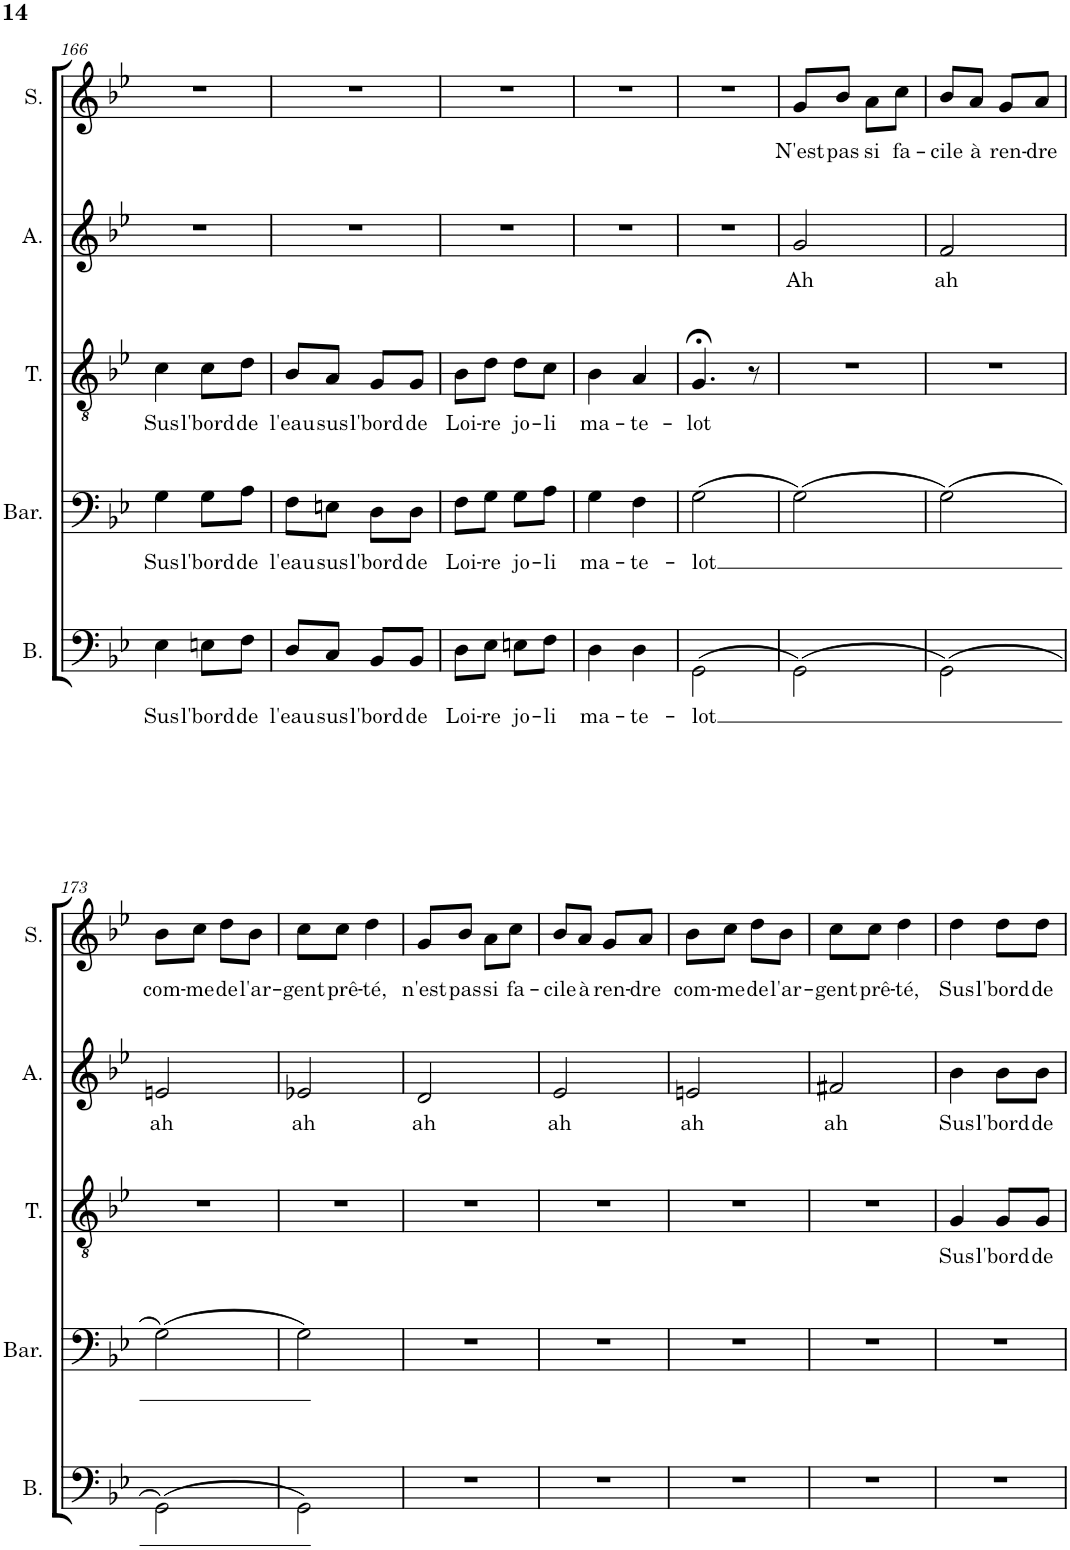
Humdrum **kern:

**kern	**text	**kern	**text	**kern	**text	**kern	**text	**kern	**text
*part5	*part5	*part4	*part4	*part3	*part3	*part2	*part2	*part1	*part1
*staff5	*staff5	*staff4	*staff4	*staff3	*staff3	*staff2	*staff2	*staff1	*staff1
*I"Basse	*	*I"Baryton	*	*I"Tenor	*	*I"Alto	*	*I"Soprano	*
*I'B.	*	*I'Bar.	*	*I'T.	*	*I'A.	*	*I'S.	*
!!LO:PB:g=z
*clefF4	*	*clefF4	*	*clefGv2	*	*clefG2	*	*clefG2	*
*k[b-e-]	*	*k[b-e-]	*	*k[b-e-]	*	*k[b-e-]	*	*k[b-e-]	*
*M2/4	*	*M2/4	*	*M2/4	*	*M2/4	*	*M2/4	*
=166	=166	=166	=166	=166	=166	=166	=166	=166	=166
!	!LO:LY:b	!	!LO:LY:b	!	!LO:LY:b	!	!	!	!
4E-\	Sus	4G\	Sus	4c\	Sus	2r	.	2r	.
!	!LO:LY:b	!	!LO:LY:b	!	!LO:LY:b	!	!	!	!
8En\L	l'bord	8G\L	l'bord	8c\L	l'bord	.	.	.	.
!	!LO:LY:b	!	!LO:LY:b	!	!LO:LY:b	!	!	!	!
8F\J	de	8A\J	de	8d\J	de	.	.	.	.
=167	=167	=167	=167	=167	=167	=167	=167	=167	=167
!	!LO:LY:b	!	!LO:LY:b	!	!LO:LY:b	!	!	!	!
8D/L	l'eau	8F\L	l'eau	8B-/L	l'eau	2r	.	2r	.
!	!LO:LY:b	!	!LO:LY:b	!	!LO:LY:b	!	!	!	!
8C/J	sus	8En\J	sus	8A/J	sus	.	.	.	.
!	!LO:LY:b	!	!LO:LY:b	!	!LO:LY:b	!	!	!	!
8BB-/L	l'bord	8D\L	l'bord	8G/L	l'bord	.	.	.	.
!	!LO:LY:b	!	!LO:LY:b	!	!LO:LY:b	!	!	!	!
8BB-/J	de	8D\J	de	8G/J	de	.	.	.	.
=168	=168	=168	=168	=168	=168	=168	=168	=168	=168
!	!LO:LY:b	!	!LO:LY:b	!	!LO:LY:b	!	!	!	!
8D\L	Loi-	8F\L	Loi-	8B-\L	Loi-	2r	.	2r	.
!	!LO:LY:b	!	!LO:LY:b	!	!LO:LY:b	!	!	!	!
8E-\J	-re	8G\J	-re	8d\J	-re	.	.	.	.
!	!LO:LY:b	!	!LO:LY:b	!	!LO:LY:b	!	!	!	!
8En\L	jo-	8G\L	jo-	8d\L	jo-	.	.	.	.
!	!LO:LY:b	!	!LO:LY:b	!	!LO:LY:b	!	!	!	!
8F\J	-li	8A\J	-li	8c\J	-li	.	.	.	.
=169	=169	=169	=169	=169	=169	=169	=169	=169	=169
!	!LO:LY:b	!	!LO:LY:b	!	!LO:LY:b	!	!	!	!
4D\	ma-	4G\	ma-	4B-\	ma-	2r	.	2r	.
!	!LO:LY:b	!	!LO:LY:b	!	!LO:LY:b	!	!	!	!
4D\	-te-	4F\	-te-	4A/	-te-	.	.	.	.
=170	=170	=170	=170	=170	=170	=170	=170	=170	=170
!	!LO:LY:b	!	!LO:LY:b	!	!LO:LY:b	!	!	!	!
(2GG\	-lot	(2G\	-lot	4.G;</	-lot	2r	.	2r	.
.	.	.	.	8r	.	.	.	.	.
=171	=171	=171	=171	=171	=171	=171	=171	=171	=171
!	!	!	!	!	!	!	!LO:LY:b	!	!LO:LY:b
(2GG\)	.	(2G\)	.	2r	.	2g/	Ah	8g/L	N'est
!	!	!	!	!	!	!	!	!	!LO:LY:b
.	.	.	.	.	.	.	.	8b-/J	pas
!	!	!	!	!	!	!	!	!	!LO:LY:b
.	.	.	.	.	.	.	.	8a\L	si
!	!	!	!	!	!	!	!	!	!LO:LY:b
.	.	.	.	.	.	.	.	8cc\J	fa-
=172	=172	=172	=172	=172	=172	=172	=172	=172	=172
!	!	!	!	!	!	!	!LO:LY:b	!	!LO:LY:b
(2GG\)	.	(2G\)	.	2r	.	2f/	ah	8b-/L	-cile
!	!	!	!	!	!	!	!	!	!LO:LY:b
.	.	.	.	.	.	.	.	8a/J	à
!	!	!	!	!	!	!	!	!	!LO:LY:b
.	.	.	.	.	.	.	.	8g/L	ren-
!	!	!	!	!	!	!	!	!	!LO:LY:b
.	.	.	.	.	.	.	.	8a/J	-dre
!!LO:LB:g=z
=173	=173	=173	=173	=173	=173	=173	=173	=173	=173
!	!	!	!	!	!	!	!LO:LY:b	!	!LO:LY:b
(2GG\)	.	(2G\)	.	2r	.	2en/	ah	8b-\L	com-
!	!	!	!	!	!	!	!	!	!LO:LY:b
.	.	.	.	.	.	.	.	8cc\J	-me
!	!	!	!	!	!	!	!	!	!LO:LY:b
.	.	.	.	.	.	.	.	8dd\L	de
!	!	!	!	!	!	!	!	!	!LO:LY:b
.	.	.	.	.	.	.	.	8b-\J	l'ar-
=174	=174	=174	=174	=174	=174	=174	=174	=174	=174
!	!	!	!	!	!	!	!LO:LY:b	!	!LO:LY:b
2GG\)	.	2G\)	.	2r	.	2e-X/	ah	8cc\L	-gent
!	!	!	!	!	!	!	!	!	!LO:LY:b
.	.	.	.	.	.	.	.	8cc\J	prê-
!	!	!	!	!	!	!	!	!	!LO:LY:b
.	.	.	.	.	.	.	.	4dd\	-té,
=175	=175	=175	=175	=175	=175	=175	=175	=175	=175
!	!	!	!	!	!	!	!LO:LY:b	!	!LO:LY:b
2r	.	2r	.	2r	.	2d/	ah	8g/L	n'est
!	!	!	!	!	!	!	!	!	!LO:LY:b
.	.	.	.	.	.	.	.	8b-/J	pas
!	!	!	!	!	!	!	!	!	!LO:LY:b
.	.	.	.	.	.	.	.	8a\L	si
!	!	!	!	!	!	!	!	!	!LO:LY:b
.	.	.	.	.	.	.	.	8cc\J	fa-
=176	=176	=176	=176	=176	=176	=176	=176	=176	=176
!	!	!	!	!	!	!	!LO:LY:b	!	!LO:LY:b
2r	.	2r	.	2r	.	2e-/	ah	8b-/L	-cile
!	!	!	!	!	!	!	!	!	!LO:LY:b
.	.	.	.	.	.	.	.	8a/J	à
!	!	!	!	!	!	!	!	!	!LO:LY:b
.	.	.	.	.	.	.	.	8g/L	ren-
!	!	!	!	!	!	!	!	!	!LO:LY:b
.	.	.	.	.	.	.	.	8a/J	-dre
=177	=177	=177	=177	=177	=177	=177	=177	=177	=177
!	!	!	!	!	!	!	!LO:LY:b	!	!LO:LY:b
2r	.	2r	.	2r	.	2en/	ah	8b-\L	com-
!	!	!	!	!	!	!	!	!	!LO:LY:b
.	.	.	.	.	.	.	.	8cc\J	-me
!	!	!	!	!	!	!	!	!	!LO:LY:b
.	.	.	.	.	.	.	.	8dd\L	de
!	!	!	!	!	!	!	!	!	!LO:LY:b
.	.	.	.	.	.	.	.	8b-\J	l'ar-
=178	=178	=178	=178	=178	=178	=178	=178	=178	=178
!	!	!	!	!	!	!	!LO:LY:b	!	!LO:LY:b
2r	.	2r	.	2r	.	2f#X/	ah	8cc\L	-gent
!	!	!	!	!	!	!	!	!	!LO:LY:b
.	.	.	.	.	.	.	.	8cc\J	prê-
!	!	!	!	!	!	!	!	!	!LO:LY:b
.	.	.	.	.	.	.	.	4dd\	-té,
=179	=179	=179	=179	=179	=179	=179	=179	=179	=179
!	!	!	!	!	!LO:LY:b	!	!LO:LY:b	!	!LO:LY:b
2r	.	2r	.	4G/	Sus	4b-\	Sus	4dd\	Sus
!	!	!	!	!	!LO:LY:b	!	!LO:LY:b	!	!LO:LY:b
.	.	.	.	8G/L	l'bord	8b-\L	l'bord	8dd\L	l'bord
!	!	!	!	!	!LO:LY:b	!	!LO:LY:b	!	!LO:LY:b
.	.	.	.	8G/J	de	8b-\J	de	8dd\J	de
=	=	=	=	=	=	=	=	=	=
*-	*-	*-	*-	*-	*-	*-	*-	*-	*-
